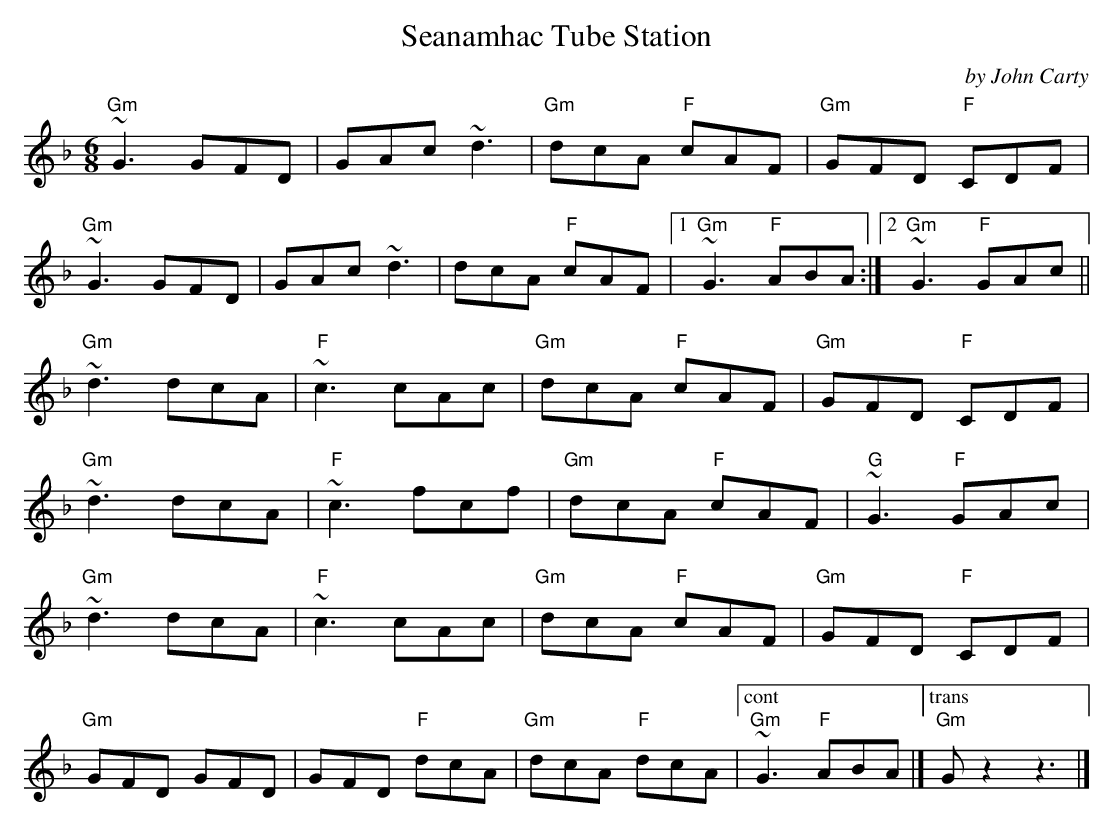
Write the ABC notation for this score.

X:1
T: Seanamhac Tube Station
C: by John Carty
M: 6/8
L: 1/8
K:Gdor
"Gm"~G3 GFD | GAc ~d3 | "Gm"dcA "F"cAF | "Gm"GFD "F"CDF |
"Gm"~G3 GFD | GAc ~d3 | dcA "F"cAF |1 "Gm"~G3 "F"ABA :|2 "Gm"~G3 "F"GAc ||
"Gm"~d3 dcA | "F"~c3 cAc | "Gm"dcA "F"cAF | "Gm"GFD "F"CDF |
"Gm"~d3 dcA | "F"~c3 fcf | "Gm"dcA "F"cAF | "G"~G3 "F"GAc |
"Gm"~d3 dcA | "F" ~c3 cAc | "Gm"dcA "F"cAF | "Gm"GFD "F"CDF |
"Gm"GFD GFD | GFD "F"dcA | "Gm"dcA "F"dcA |["cont""Gm"~G3 "F"ABA |]\
["trans" "Gm"Gz2z3 |]
